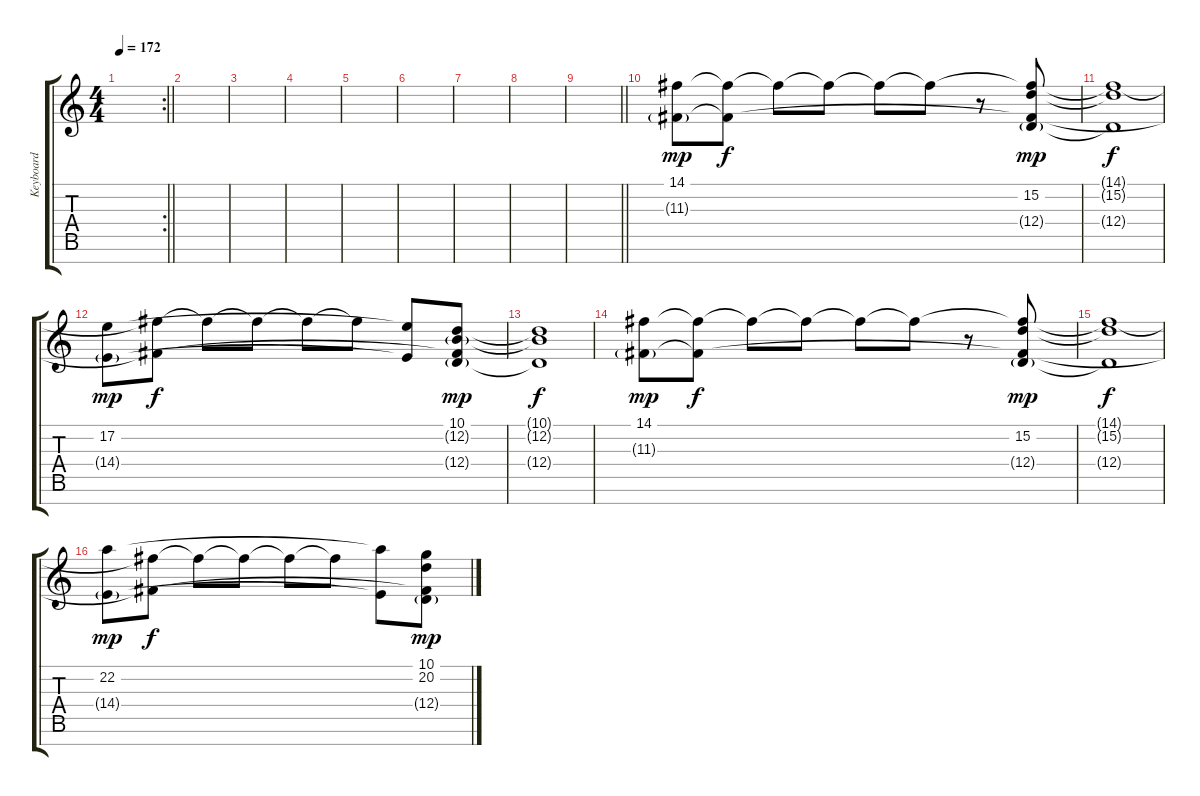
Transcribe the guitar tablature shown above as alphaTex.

\track ("Keyboard" "Keyboard") {instrument tremolostrings}
\staff {score tabs}
\tuning (E4 B3 G3 D3 A2 E2 B1) {hide}
\rc 2
\ts (4 4)
\tempo 172
\clef g2
\barLineRight lightlight
\ks c
|
|
|
|
|
|
|
|
\barLineRight lightlight
|
(14.1 11.3{g}).8{dy mp} (14.1{t} 11.3{t}).8{dy f} 14.1{t}.8 14.1{t}.8 14.1{t}.8 14.1{t}.8 r.8 (14.1{t} 15.2 11.3{t} 12.4{g}).8{dy mp} |
(14.1{t} 15.2{t} 12.4{t}).1{dy f} |
(17.2 14.4{g}).8{dy mp} (14.1{t} 11.3{t}).8{dy f} 14.1{t}.8 14.1{t}.8 14.1{t}.8 14.1{t}.8 (17.2{t} 14.4{t}).8 (10.1 12.2{g} 11.3{t} 12.4{g}).8{dy mp} |
(10.1{t} 12.2{t} 12.4{t}).1{dy f} |
(14.1 11.3{g}).8{dy mp} (14.1{t} 11.3{t}).8{dy f} 14.1{t}.8 14.1{t}.8 14.1{t}.8 14.1{t}.8 r.8 (14.1{t} 15.2 11.3{t} 12.4{g}).8{dy mp} |
(14.1{t} 15.2{t} 12.4{t}).1{dy f} |
(22.2 14.4{g}).8{dy mp} (14.1{t} 11.3{t}).8{dy f} 14.1{t}.8 14.1{t}.8 14.1{t}.8 14.1{t}.8 (22.2{t} 14.4{t}).8 (10.1 20.2 11.3{t} 12.4{g}).8{dy mp}
